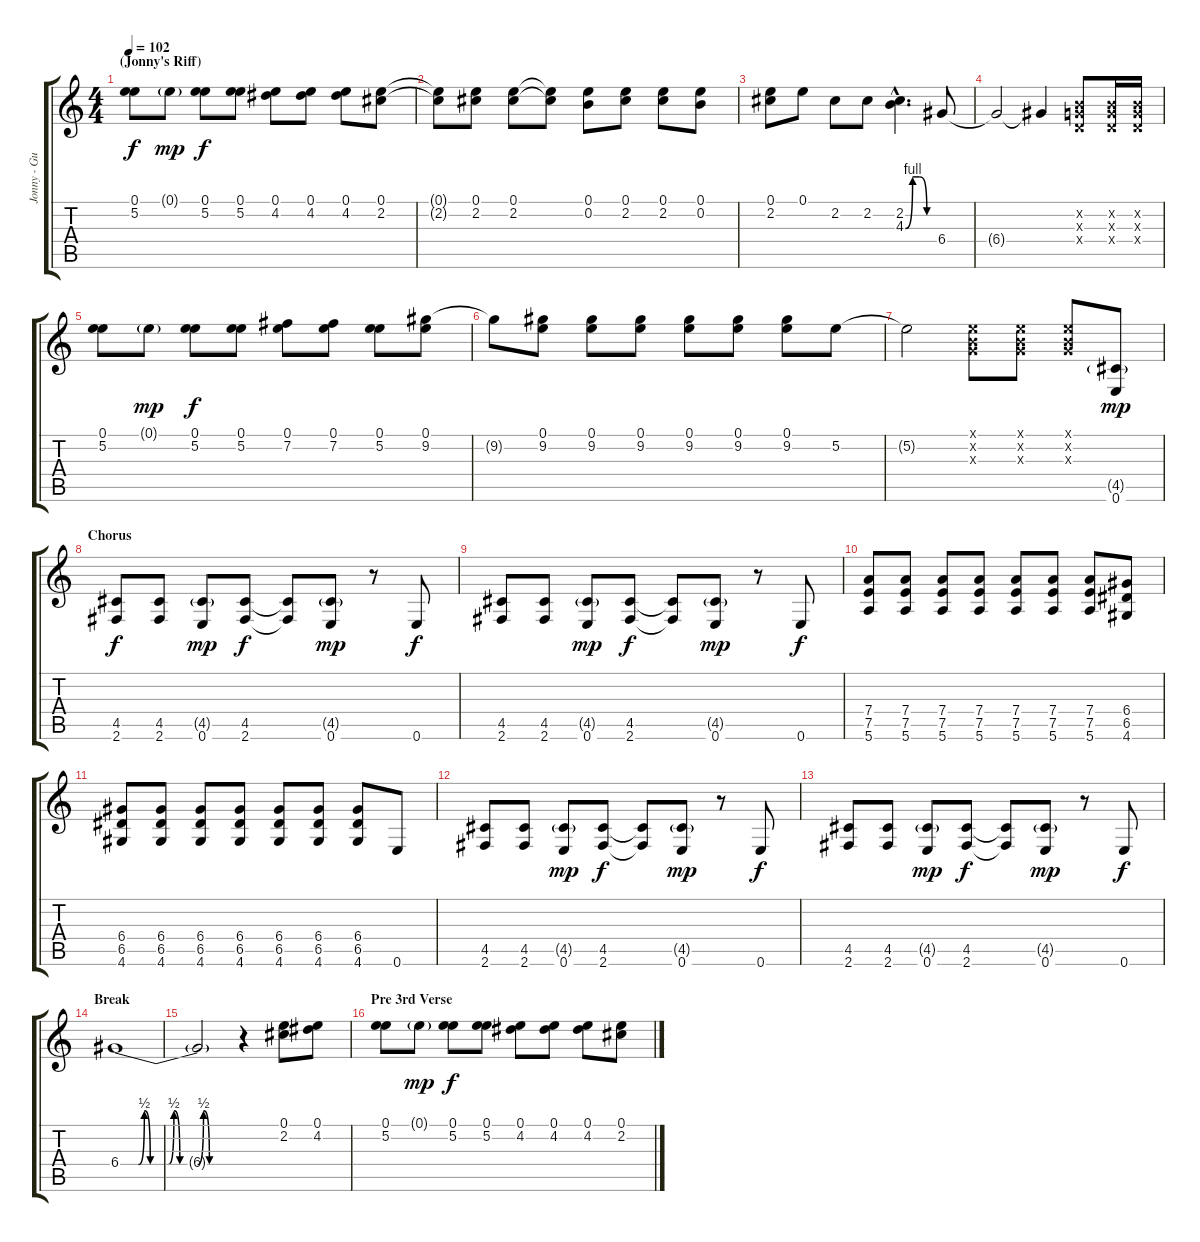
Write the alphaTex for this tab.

\track ("Jonny - Guitar" "Jonny - Gu") {instrument overdrivenguitar}
\staff {score tabs}
\tuning (E4 B3 G3 D3 A2 E2) {hide}
\ts (4 4)
\section ("" "(Jonny's Riff)")
\tempo 102
\clef g2
\ks c
(0.1 5.2).8{dy f} 0.1{g}.8{dy mp} (0.1 5.2).8{dy f} (0.1 5.2).8 (0.1 4.2).8 (0.1 4.2).8 (0.1 4.2).8 (0.1 2.2).8 |
(0.1{t} 2.2{t}).8 (0.1 2.2).8 (0.1 2.2).8 (0.1{t} 2.2{t}).8 (0.1 0.2).8 (0.1 2.2).8 (0.1 2.2).8 (0.1 0.2).8 |
(0.1 2.2).8 0.1.8 2.2.8 2.2.8 (2.2{hac} 4.3{be (custom 0 0 15 4 30 4 45 0 60 0) hac}).4{d} 6.4.8 |
6.4{t}.2 6.4{t}.4 (0.2{x} 0.3{x} 0.4{x}).8 (0.2{x} 0.3{x} 0.4{x}).16 (0.2{x} 0.3{x} 0.4{x}).16 |
(0.1 5.2).8 0.1{g}.8{dy mp} (0.1 5.2).8{dy f} (0.1 5.2).8 (0.1 7.2).8 (0.1 7.2).8 (0.1 5.2).8 (0.1 9.2).8 |
9.2{t}.8 (0.1 9.2).8 (0.1 9.2).8 (0.1 9.2).8 (0.1 9.2).8 (0.1 9.2).8 (0.1 9.2).8 5.2.8 |
5.2{t}.2 (0.1{x} 0.2{x} 0.3{x}).8 (0.1{x} 0.2{x} 0.3{x}).8 (0.1{x} 0.2{x} 0.3{x}).8 (4.5{g} 0.6).8{dy mp} |
\section ("" "Chorus")
(4.5 2.6).8{dy f} (4.5 2.6).8 (4.5{g} 0.6).8{dy mp} (4.5 2.6).8{dy f} (4.5{t} 2.6{t}).8 (4.5{g} 0.6).8{dy mp} r.8 0.6.8{dy f} |
(4.5 2.6).8 (4.5 2.6).8 (4.5{g} 0.6).8{dy mp} (4.5 2.6).8{dy f} (4.5{t} 2.6{t}).8 (4.5{g} 0.6).8{dy mp} r.8 0.6.8{dy f} |
(7.4 7.5 5.6).8 (7.4 7.5 5.6).8 (7.4 7.5 5.6).8 (7.4 7.5 5.6).8 (7.4 7.5 5.6).8 (7.4 7.5 5.6).8 (7.4 7.5 5.6).8 (6.4 6.5 4.6).8 |
(6.4 6.5 4.6).8 (6.4 6.5 4.6).8 (6.4 6.5 4.6).8 (6.4 6.5 4.6).8 (6.4 6.5 4.6).8 (6.4 6.5 4.6).8 (6.4 6.5 4.6).8 0.6.8 |
(4.5 2.6).8 (4.5 2.6).8 (4.5{g} 0.6).8{dy mp} (4.5 2.6).8{dy f} (4.5{t} 2.6{t}).8 (4.5{g} 0.6).8{dy mp} r.8 0.6.8{dy f} |
(4.5 2.6).8 (4.5 2.6).8 (4.5{g} 0.6).8{dy mp} (4.5 2.6).8{dy f} (4.5{t} 2.6{t}).8 (4.5{g} 0.6).8{dy mp} r.8 0.6.8{dy f} |
\section ("" "Break")
6.4{be (custom 0 0 9 0 12 2 15 0 24 0 27 2 30 0 39 0 42 2 45 0 60 0)}.1 |
6.4{t}.2 r.4 (0.1 2.2).8 (0.1 4.2).8 |
\section ("" "Pre 3rd Verse")
(0.1 5.2).8 0.1{g}.8{dy mp} (0.1 5.2).8{dy f} (0.1 5.2).8 (0.1 4.2).8 (0.1 4.2).8 (0.1 4.2).8 (0.1 2.2).8
